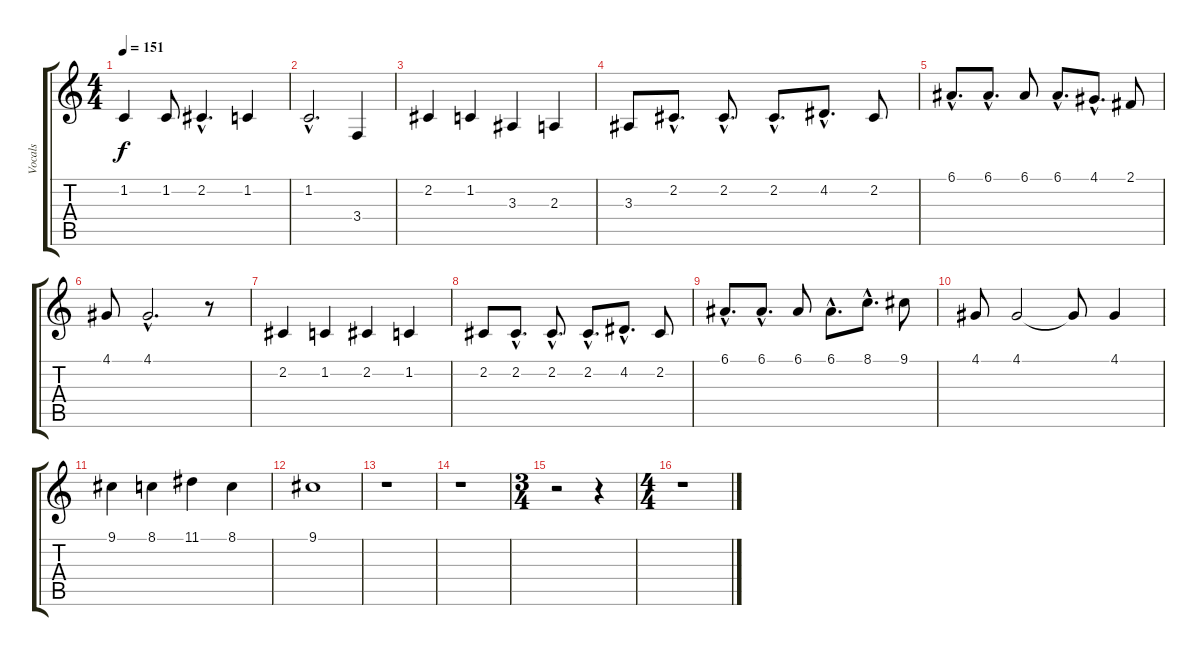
\track ("Vocals" "Vocals") {instrument lead2sawtooth}
\staff {score tabs}
\tuning (E4 B3 G3 D3 A2 E2) {hide}
\ts (4 4)
\tempo 151
\clef g2
\ks c
1.2.4{dy f} 1.2.8 2.2{hac}.4{d} 1.2.4 |
1.2{hac}.2{d} 3.4.4 |
2.2.4 1.2.4 3.3.4 2.3.4 |
\section ("" "")
3.3.8 2.2{hac}.8{d} 2.2{hac}.8{d} 2.2{hac}.8{d} 4.2{hac}.8{d} 2.2.8 |
6.1{hac}.8{d} 6.1{hac}.8{d} 6.1.8 6.1{hac}.8{d} 4.1{hac}.8{d} 2.1.8 |
4.1.8 4.1{hac}.2{d} r.8 |
2.2.4 1.2.4 2.2.4 1.2.4 |
2.2.8 2.2{hac}.8{d} 2.2{hac}.8{d} 2.2{hac}.8{d} 4.2{hac}.8{d} 2.2.8 |
6.1{hac}.8{d} 6.1{hac}.8{d} 6.1.8 6.1{hac}.8{d} 8.1{hac}.8{d} 9.1.8 |
4.1.8 4.1.2 4.1{t}.8 4.1.4 |
9.1.4 8.1.4 11.1.4 8.1.4 |
\section ("" "")
9.1.1 |
r.1 |
r.1 |
\ts (3 4)
r.2 r.4 |
\ts (4 4)
r.1
